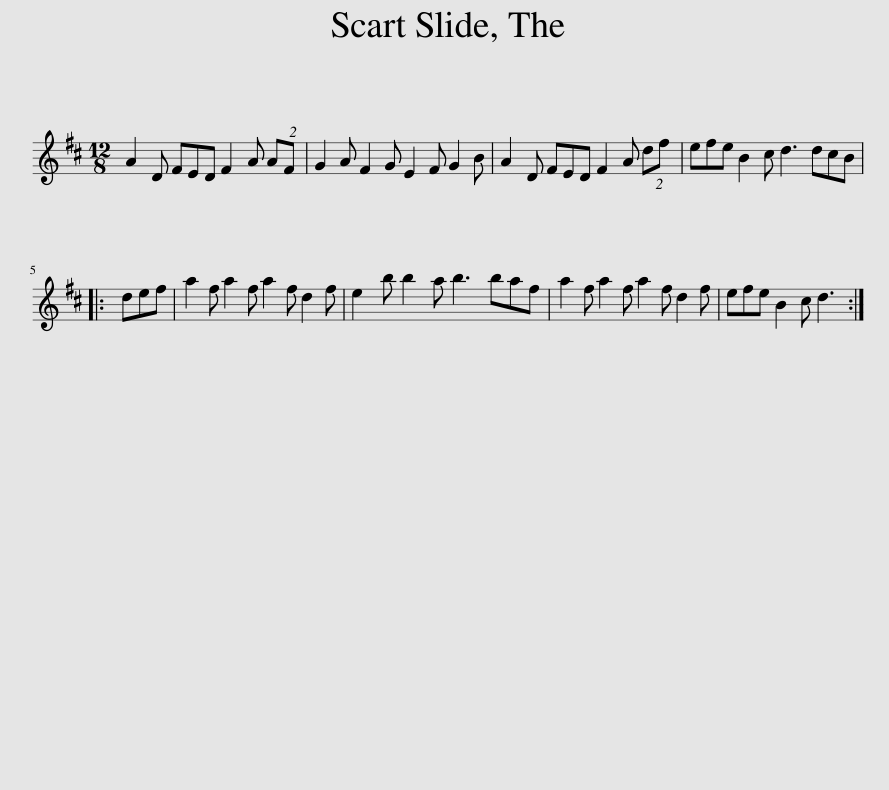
X:1
L:1/8
M:12/8
I:linebreak $
K:D
V:1 treble
V:1
 A2 D FED F2 A A(2:3:1F | G2 A F2 G E2 F G2 B | A2 D FED F2 A d(2:3:1f | efe B2 c d3 dcB |:$ def | %5
 a2 f a2 f a2 f d2 f | e2 b b2 a b3 baf | a2 f a2 f a2 f d2 f | efe B2 c d3 :| %9
